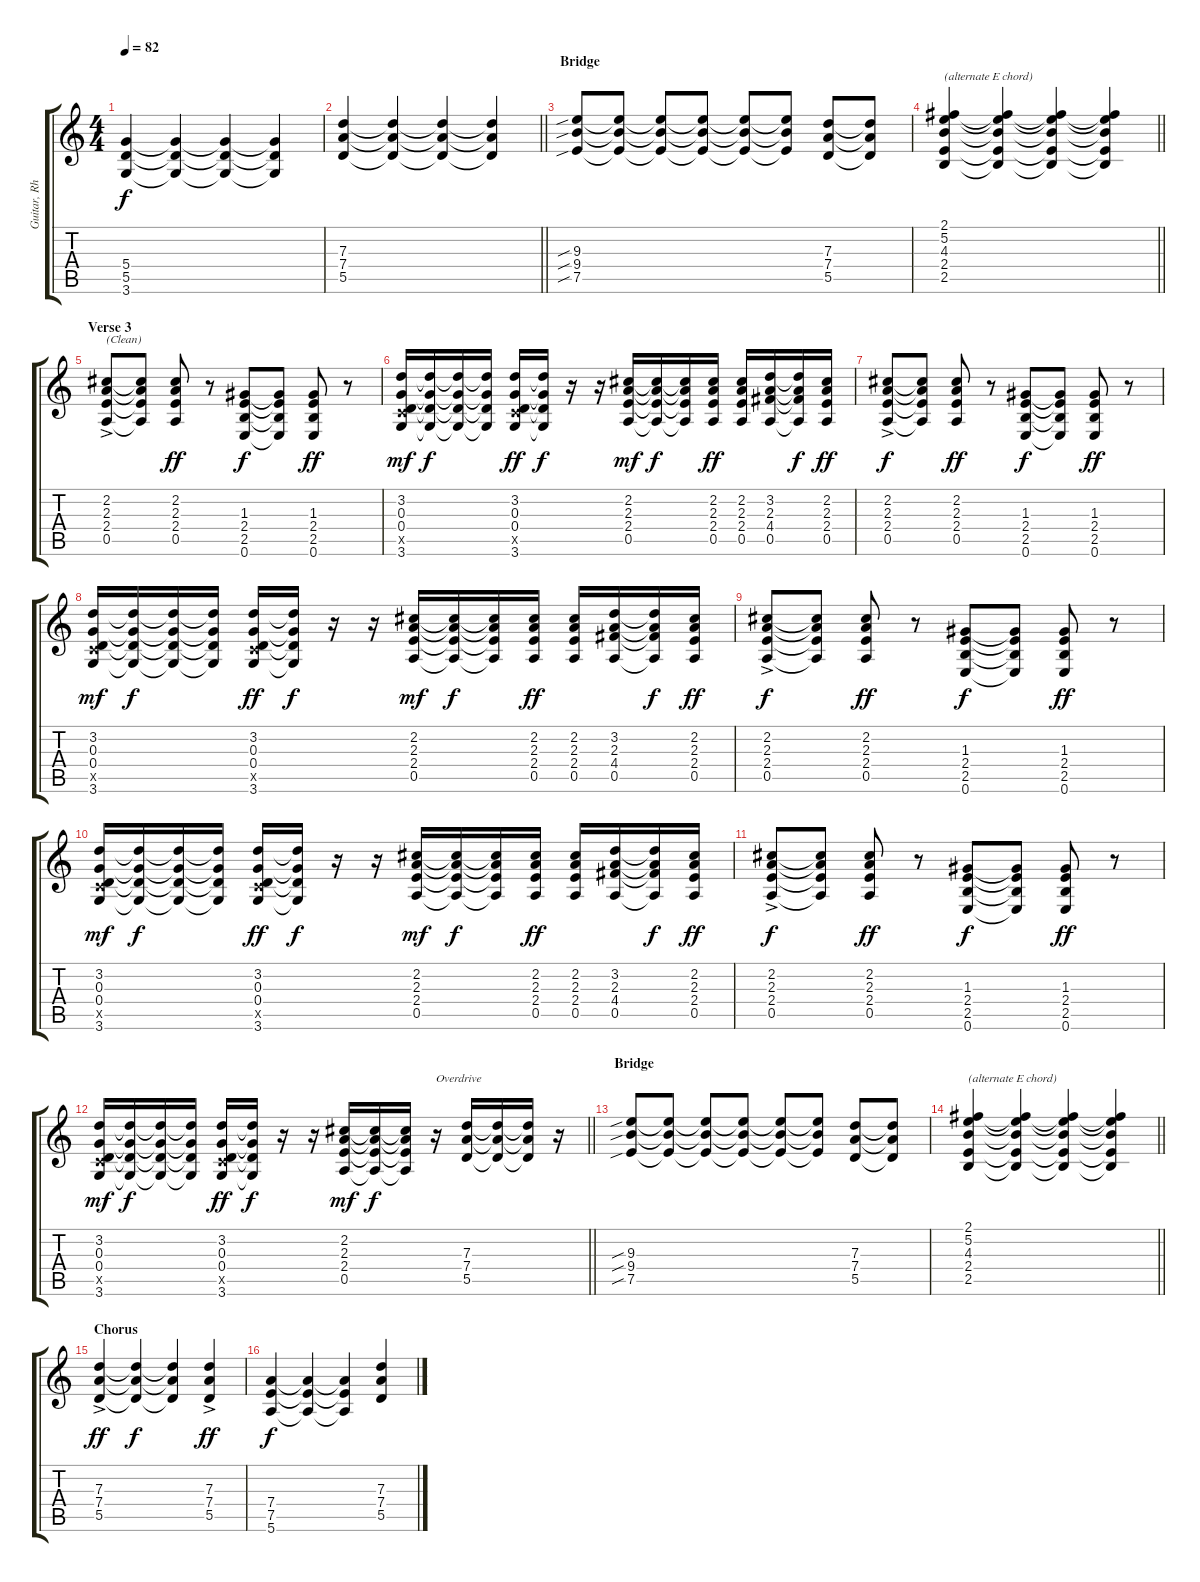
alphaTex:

\track ("Guitar, Rhythm" "Guitar, Rh") {instrument electricguitarclean}
\staff {score tabs}
\tuning (E4 B3 G3 D3 A2 E2) {hide}
\ts (4 4)
\tempo 82
\clef g2
\ks c
(5.4 5.5 3.6).4{dy f} (5.4{t} 5.5{t} 3.6{t}).4 (5.4{t} 5.5{t} 3.6{t}).4 (5.4{t} 5.5{t} 3.6{t}).4 |
\barLineRight lightlight
(7.3 7.4 5.5).4 (7.3{t} 7.4{t} 5.5{t}).4 (7.3{t} 7.4{t} 5.5{t}).4 (7.3{t} 7.4{t} 5.5{t}).4 |
\section ("" "Bridge")
(9.3{sib} 9.4{sib} 7.5{sib}).8 (9.3{t} 9.4{t} 7.5{t}).8 (9.3{t} 9.4{t} 7.5{t}).8 (9.3{t} 9.4{t} 7.5{t}).8 (9.3{t} 9.4{t} 7.5{t}).8 (9.3{t} 9.4{t} 7.5{t}).8 (7.3 7.4 5.5).8 (7.3{t} 7.4{t} 5.5{t}).8 |
\barLineRight lightlight
(2.1 5.2 4.3 2.4 2.5).4{txt "(alternate E chord)"} (2.1{t} 5.2{t} 4.3{t} 2.4{t} 2.5{t}).4 (2.1{t} 5.2{t} 4.3{t} 2.4{t} 2.5{t}).4 (2.1{t} 5.2{t} 4.3{t} 2.4{t} 2.5{t}).4 |
\section ("" "Verse 3")
(2.2{ac} 2.3{ac} 2.4{ac} 0.5{ac}).8{txt "(Clean)" instrument electricguitarclean} (2.2{t} 2.3{t} 2.4{t} 0.5{t}).8 (2.2 2.3 2.4 0.5).8{dy ff} r.8 (1.3 2.4 2.5 0.6).8{dy f} (1.3{t} 2.4{t} 2.5{t} 0.6{t}).8 (1.3 2.4 2.5 0.6).8{dy ff} r.8 |
(3.2 0.3 0.4 3.5{x} 3.6).16{dy mf} (3.2{t} 0.3{t} 0.4{t} 3.6{t}).16{dy f} (3.2{t} 0.3{t} 0.4{t} 3.6{t}).16 (3.2{t} 0.3{t} 0.4{t} 3.6{t}).16 (3.2 0.3 0.4 3.5{x} 3.6).16{dy ff} (3.2{t} 0.3{t} 0.4{t} 3.6{t}).16{dy f} r.16 r.16 (2.2 2.3 2.4 0.5).16{dy mf} (2.2{t} 2.3{t} 2.4{t} 0.5{t}).16{dy f} (2.2{t} 2.3{t} 2.4{t} 0.5{t}).16 (2.2 2.3 2.4 0.5).16{dy ff} (2.2 2.3 2.4 0.5).16 (3.2 2.3 4.4 0.5).16 (3.2{t} 2.3{t} 4.4{t} 0.5{t}).16{dy f} (2.2 2.3 2.4 0.5).16{dy ff} |
(2.2{ac} 2.3{ac} 2.4{ac} 0.5{ac}).8{dy f} (2.2{t} 2.3{t} 2.4{t} 0.5{t}).8 (2.2 2.3 2.4 0.5).8{dy ff} r.8 (1.3 2.4 2.5 0.6).8{dy f} (1.3{t} 2.4{t} 2.5{t} 0.6{t}).8 (1.3 2.4 2.5 0.6).8{dy ff} r.8 |
(3.2 0.3 0.4 3.5{x} 3.6).16{dy mf} (3.2{t} 0.3{t} 0.4{t} 3.6{t}).16{dy f} (3.2{t} 0.3{t} 0.4{t} 3.6{t}).16 (3.2{t} 0.3{t} 0.4{t} 3.6{t}).16 (3.2 0.3 0.4 3.5{x} 3.6).16{dy ff} (3.2{t} 0.3{t} 0.4{t} 3.6{t}).16{dy f} r.16 r.16 (2.2 2.3 2.4 0.5).16{dy mf} (2.2{t} 2.3{t} 2.4{t} 0.5{t}).16{dy f} (2.2{t} 2.3{t} 2.4{t} 0.5{t}).16 (2.2 2.3 2.4 0.5).16{dy ff} (2.2 2.3 2.4 0.5).16 (3.2 2.3 4.4 0.5).16 (3.2{t} 2.3{t} 4.4{t} 0.5{t}).16{dy f} (2.2 2.3 2.4 0.5).16{dy ff} |
(2.2{ac} 2.3{ac} 2.4{ac} 0.5{ac}).8{dy f} (2.2{t} 2.3{t} 2.4{t} 0.5{t}).8 (2.2 2.3 2.4 0.5).8{dy ff} r.8 (1.3 2.4 2.5 0.6).8{dy f} (1.3{t} 2.4{t} 2.5{t} 0.6{t}).8 (1.3 2.4 2.5 0.6).8{dy ff} r.8 |
(3.2 0.3 0.4 3.5{x} 3.6).16{dy mf} (3.2{t} 0.3{t} 0.4{t} 3.6{t}).16{dy f} (3.2{t} 0.3{t} 0.4{t} 3.6{t}).16 (3.2{t} 0.3{t} 0.4{t} 3.6{t}).16 (3.2 0.3 0.4 3.5{x} 3.6).16{dy ff} (3.2{t} 0.3{t} 0.4{t} 3.6{t}).16{dy f} r.16 r.16 (2.2 2.3 2.4 0.5).16{dy mf} (2.2{t} 2.3{t} 2.4{t} 0.5{t}).16{dy f} (2.2{t} 2.3{t} 2.4{t} 0.5{t}).16 (2.2 2.3 2.4 0.5).16{dy ff} (2.2 2.3 2.4 0.5).16 (3.2 2.3 4.4 0.5).16 (3.2{t} 2.3{t} 4.4{t} 0.5{t}).16{dy f} (2.2 2.3 2.4 0.5).16{dy ff} |
(2.2{ac} 2.3{ac} 2.4{ac} 0.5{ac}).8{dy f} (2.2{t} 2.3{t} 2.4{t} 0.5{t}).8 (2.2 2.3 2.4 0.5).8{dy ff} r.8 (1.3 2.4 2.5 0.6).8{dy f} (1.3{t} 2.4{t} 2.5{t} 0.6{t}).8 (1.3 2.4 2.5 0.6).8{dy ff} r.8 |
\barLineRight lightlight
(3.2 0.3 0.4 3.5{x} 3.6).16{dy mf} (3.2{t} 0.3{t} 0.4{t} 3.6{t}).16{dy f} (3.2{t} 0.3{t} 0.4{t} 3.6{t}).16 (3.2{t} 0.3{t} 0.4{t} 3.6{t}).16 (3.2 0.3 0.4 3.5{x} 3.6).16{dy ff} (3.2{t} 0.3{t} 0.4{t} 3.6{t}).16{dy f} r.16 r.16 (2.2 2.3 2.4 0.5).16{dy mf} (2.2{t} 2.3{t} 2.4{t} 0.5{t}).16{dy f} (2.2{t} 2.3{t} 2.4{t} 0.5{t}).16 r.16{txt "Overdrive" instrument overdrivenguitar} (7.3 7.4 5.5).16 (7.3{t} 7.4{t} 5.5{t}).16 (7.3{t} 7.4{t} 5.5{t}).16 r.16 |
\section ("" "Bridge")
(9.3{sib} 9.4{sib} 7.5{sib}).8 (9.3{t} 9.4{t} 7.5{t}).8 (9.3{t} 9.4{t} 7.5{t}).8 (9.3{t} 9.4{t} 7.5{t}).8 (9.3{t} 9.4{t} 7.5{t}).8 (9.3{t} 9.4{t} 7.5{t}).8 (7.3 7.4 5.5).8 (7.3{t} 7.4{t} 5.5{t}).8 |
\barLineRight lightlight
(2.1 5.2 4.3 2.4 2.5).4{txt "(alternate E chord)"} (2.1{t} 5.2{t} 4.3{t} 2.4{t} 2.5{t}).4 (2.1{t} 5.2{t} 4.3{t} 2.4{t} 2.5{t}).4 (2.1{t} 5.2{t} 4.3{t} 2.4{t} 2.5{t}).4 |
\section ("" "Chorus")
(7.3{ac} 7.4{ac} 5.5{ac}).4{dy ff} (7.3{t} 7.4{t} 5.5{t}).4{dy f} (7.3{t} 7.4{t} 5.5{t}).4 (7.3{ac} 7.4{ac} 5.5{ac}).4{dy ff} |
(7.4 7.5 5.6).4{dy f} (7.4{t} 7.5{t} 5.6{t}).4 (7.4{t} 7.5{t} 5.6{t}).4 (7.3 7.4 5.5).4
